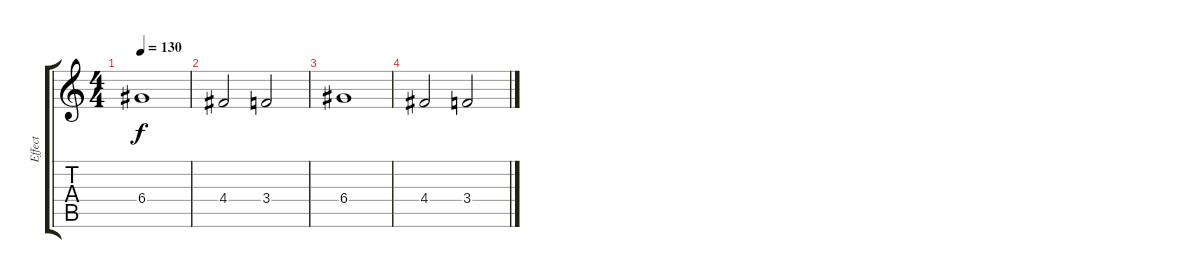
\track ("Effect" "Effect") {mute instrument electricguitarmuted}
\staff {score tabs}
\tuning (E4 B3 G3 D3 A2 E2) {hide}
\ts (4 4)
\tempo 130
\clef g2
\ks c
6.4.1{dy f} |
4.4.2 3.4.2 |
6.4.1 |
4.4.2 3.4.2
